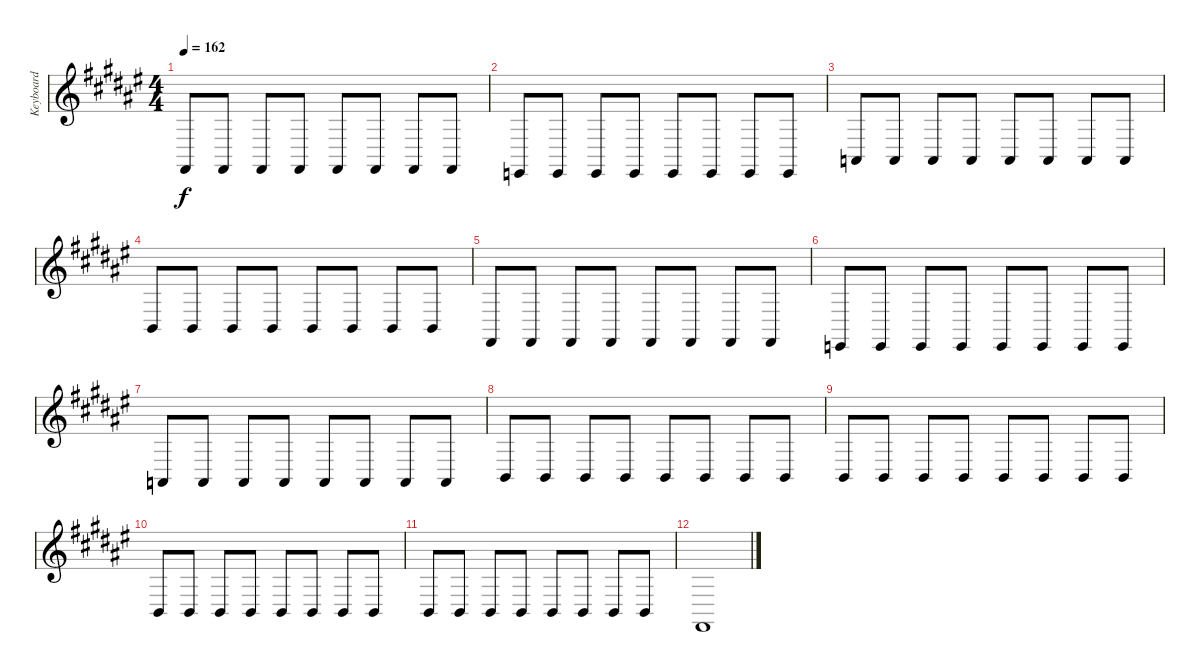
\track ("Keyboard" "Keyboard") {instrument lead2sawtooth}
\staff {score}
\tuning (E4 B3 G3 D3 A2 E2) {hide}
\ts (4 4)
\tempo 162
\clef g2
\ks f#
2.6.8{dy f} 2.6.8 2.6.8 2.6.8 2.6.8 2.6.8 2.6.8 2.6.8 |
0.6.8 0.6.8 0.6.8 0.6.8 0.6.8 0.6.8 0.6.8 0.6.8 |
5.6.8 5.6.8 5.6.8 5.6.8 5.6.8 5.6.8 5.6.8 5.6.8 |
7.6.8 7.6.8 7.6.8 7.6.8 7.6.8 7.6.8 7.6.8 7.6.8 |
2.6.8 2.6.8 2.6.8 2.6.8 2.6.8 2.6.8 2.6.8 2.6.8 |
0.6.8 0.6.8 0.6.8 0.6.8 0.6.8 0.6.8 0.6.8 0.6.8 |
5.6.8 5.6.8 5.6.8 5.6.8 5.6.8 5.6.8 5.6.8 5.6.8 |
7.6.8 7.6.8 7.6.8 7.6.8 7.6.8 7.6.8 7.6.8 7.6.8 |
7.6.8 7.6.8 7.6.8 7.6.8 7.6.8 7.6.8 7.6.8 7.6.8 |
7.6.8 7.6.8 7.6.8 7.6.8 7.6.8 7.6.8 7.6.8 7.6.8 |
7.6.8 7.6.8 7.6.8 7.6.8 7.6.8 7.6.8 7.6.8 7.6.8 |
2.6.1
